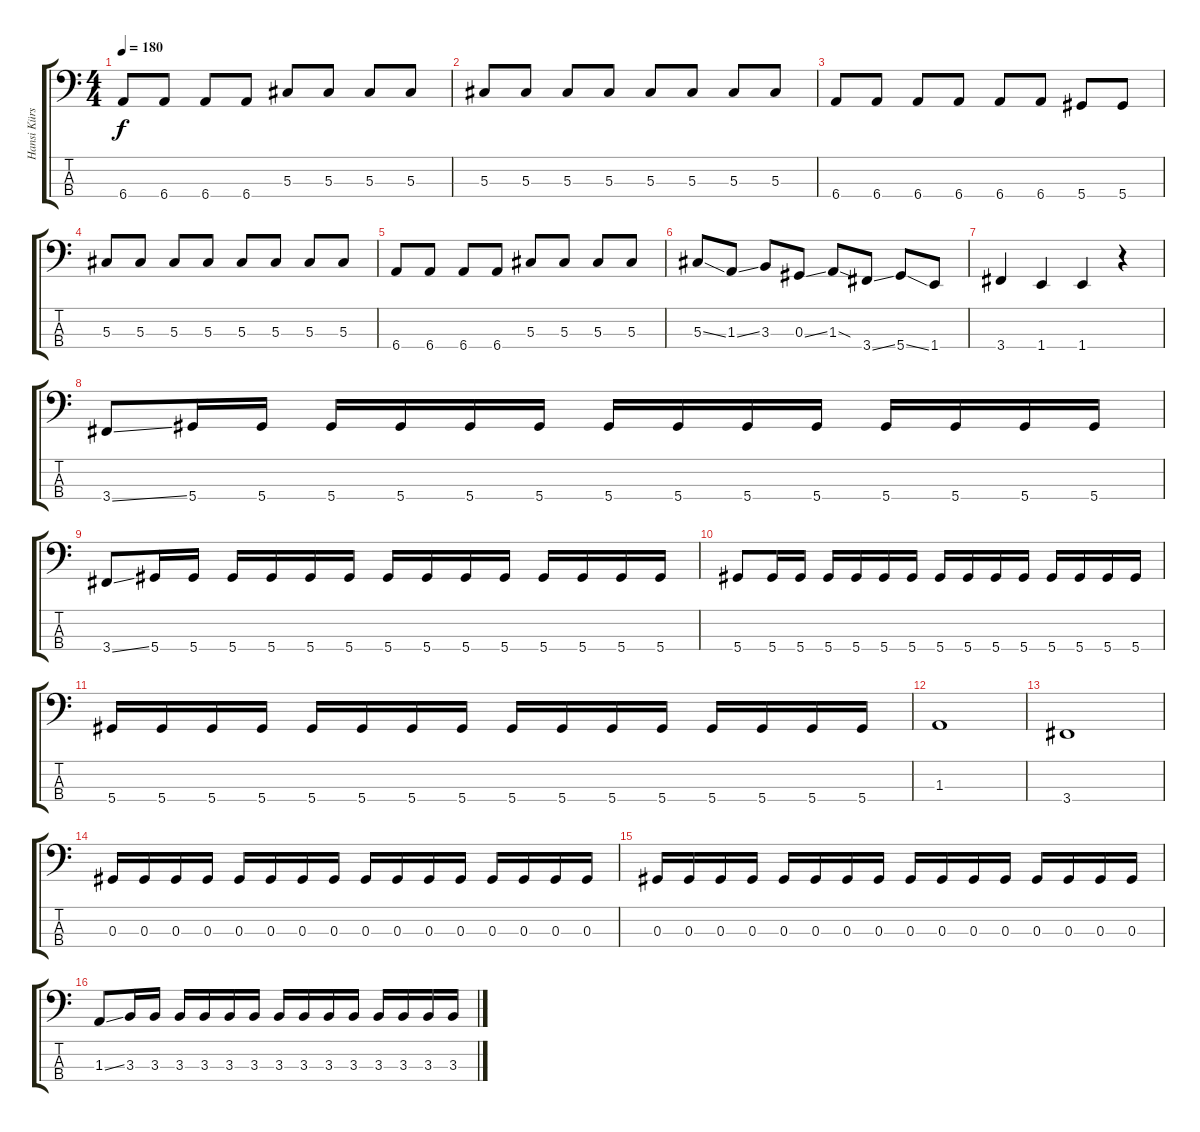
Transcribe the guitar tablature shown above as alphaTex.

\track ("Hansi Kürsch" "Hansi Kürs") {instrument electricbasspick}
\staff {score tabs}
\tuning (Gb2 Db2 Ab1 Eb1) {hide}
\ts (4 4)
\tempo 180
\clef f4
\ks c
6.4.8{dy f} 6.4.8 6.4.8 6.4.8 5.3.8 5.3.8 5.3.8 5.3.8 |
5.3.8 5.3.8 5.3.8 5.3.8 5.3.8 5.3.8 5.3.8 5.3.8 |
6.4.8 6.4.8 6.4.8 6.4.8 6.4.8 6.4.8 5.4.8 5.4.8 |
5.3.8 5.3.8 5.3.8 5.3.8 5.3.8 5.3.8 5.3.8 5.3.8 |
6.4.8 6.4.8 6.4.8 6.4.8 5.3.8 5.3.8 5.3.8 5.3.8 |
5.3{ss}.8 1.3{ss}.8 3.3.8 0.3{ss}.8 1.3{sod}.8 3.4{ss}.8 5.4{ss}.8 1.4.8 |
3.4.4 1.4.4 1.4.4 r.4 |
3.4{ss}.8 5.4.16 5.4.16 5.4.16 5.4.16 5.4.16 5.4.16 5.4.16 5.4.16 5.4.16 5.4.16 5.4.16 5.4.16 5.4.16 5.4.16 |
3.4{ss}.8 5.4.16 5.4.16 5.4.16 5.4.16 5.4.16 5.4.16 5.4.16 5.4.16 5.4.16 5.4.16 5.4.16 5.4.16 5.4.16 5.4.16 |
5.4.8 5.4.16 5.4.16 5.4.16 5.4.16 5.4.16 5.4.16 5.4.16 5.4.16 5.4.16 5.4.16 5.4.16 5.4.16 5.4.16 5.4.16 |
5.4.16 5.4.16 5.4.16 5.4.16 5.4.16 5.4.16 5.4.16 5.4.16 5.4.16 5.4.16 5.4.16 5.4.16 5.4.16 5.4.16 5.4.16 5.4.16 |
1.3.1 |
3.4.1 |
0.3.16 0.3.16 0.3.16 0.3.16 0.3.16 0.3.16 0.3.16 0.3.16 0.3.16 0.3.16 0.3.16 0.3.16 0.3.16 0.3.16 0.3.16 0.3.16 |
0.3.16 0.3.16 0.3.16 0.3.16 0.3.16 0.3.16 0.3.16 0.3.16 0.3.16 0.3.16 0.3.16 0.3.16 0.3.16 0.3.16 0.3.16 0.3.16 |
1.3{ss}.8 3.3.16 3.3.16 3.3.16 3.3.16 3.3.16 3.3.16 3.3.16 3.3.16 3.3.16 3.3.16 3.3.16 3.3.16 3.3.16 3.3.16
